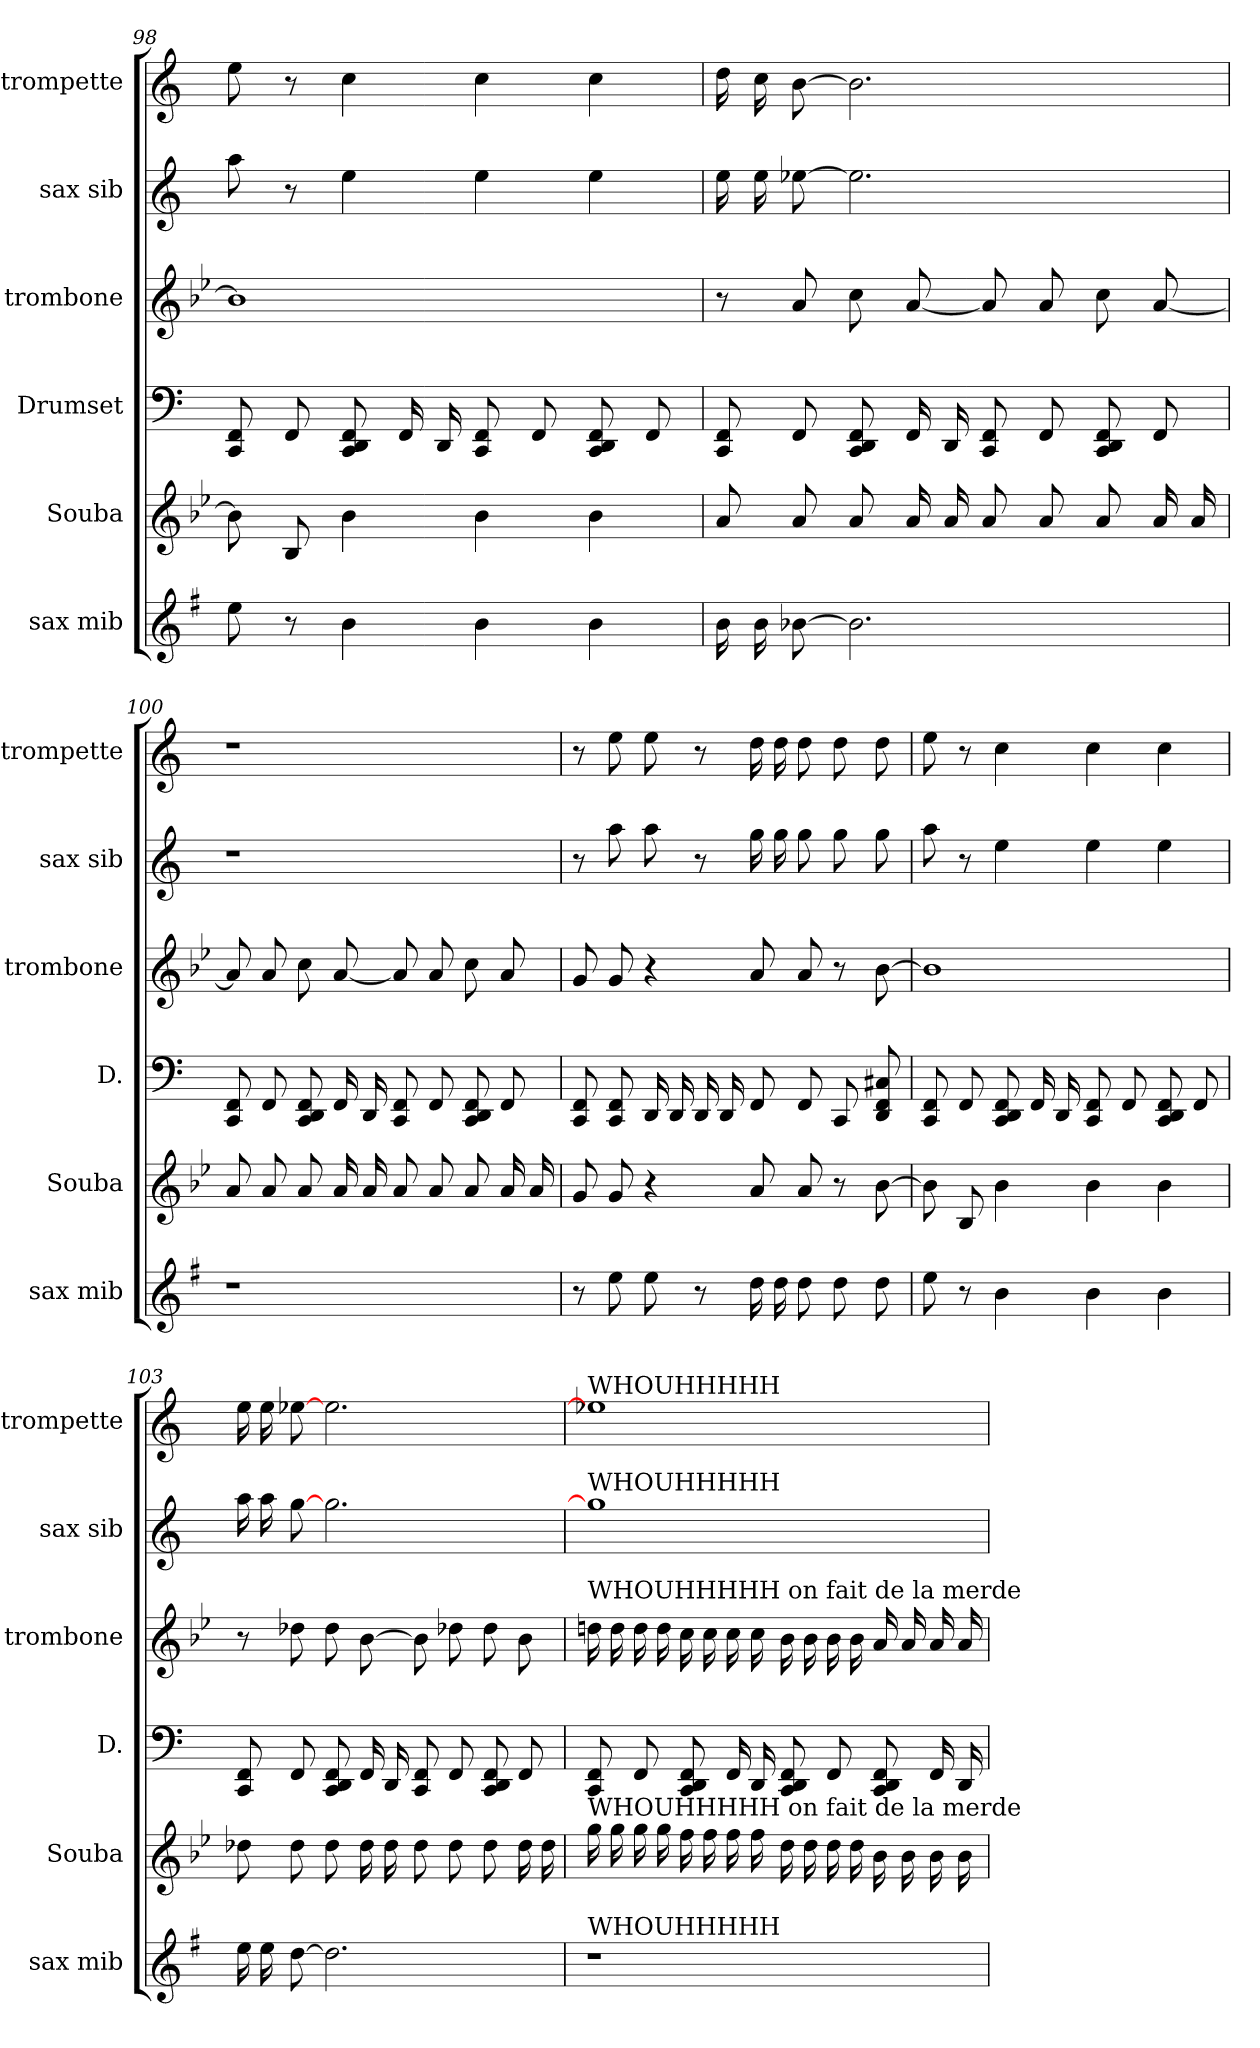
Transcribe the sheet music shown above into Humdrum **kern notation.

**kern	**kern	**kern	**kern	**kern	**kern
*part6	*part5	*part4	*part3	*part2	*part1
*staff6	*staff5	*staff4	*staff3	*staff2	*staff1
*I"sax mib	*I"Souba	*I"Drumset	*I"trombone	*I"sax sib	*I"trompette
*I'sax mib	*I'Souba	*I'D.	*I'trombone	*I'sax sib	*I'trompette
*clefG2	*clefG2	*clefF4	*clefG2	*clefG2	*clefG2
*ITrd-2c-3	*ITrd15c26	*	*ITrd8c14	*ITrd1c2	*ITrd1c2
*k[b-e-]	*k[b-e-]	*k[]	*k[b-e-]	*k[b-e-]	*k[b-e-]
=98	=98	=98	=98	=98	=98
8gg	8BB-]	8CC 8FF	1B-]	8gg	8dd
8r	8BBB-	8FF	.	8r	8r
4dd	4BB-	8CC 8DD 8FF	.	4dd	4b-
.	.	16FF	.	.	.
.	.	16DD	.	.	.
4dd	4BB-	8CC 8FF	.	4dd	4b-
.	.	8FF	.	.	.
4dd	4BB-	8CC 8DD 8FF	.	4dd	4b-
.	.	8FF	.	.	.
=99	=99	=99	=99	=99	=99
16dd	8AA	8CC 8FF	8r	16dd	16cc
16dd	.	.	.	16dd	16b-
[8dd-X	8AA	8FF	8A	[8dd-X	[8a
2.dd-]	8AA	8CC 8DD 8FF	8c	2.dd-]	2.a]
.	16AA	16FF	[8A	.	.
.	16AA	16DD	.	.	.
.	8AA	8CC 8FF	8A]	.	.
.	8AA	8FF	8A	.	.
.	8AA	8CC 8DD 8FF	8c	.	.
.	16AA	8FF	[8A	.	.
.	16AA	.	.	.	.
=100	=100	=100	=100	=100	=100
1r	8AA	8CC 8FF	8A]	1r	1r
.	8AA	8FF	8A	.	.
.	8AA	8CC 8DD 8FF	8c	.	.
.	16AA	16FF	[8A	.	.
.	16AA	16DD	.	.	.
.	8AA	8CC 8FF	8A]	.	.
.	8AA	8FF	8A	.	.
.	8AA	8CC 8DD 8FF	8c	.	.
.	16AA	8FF	8A	.	.
.	16AA	.	.	.	.
=101	=101	=101	=101	=101	=101
8r	8GG	8CC 8FF	8G	8r	8r
8gg	8GG	8CC 8FF	8G	8gg	8dd
8gg	4r	16DD	4r	8gg	8dd
.	.	16DD	.	.	.
8r	.	16DD	.	8r	8r
.	.	16DD	.	.	.
16ff	8AA	8FF	8A	16ff	16cc
16ff	.	.	.	16ff	16cc
8ff	8AA	8FF	8A	8ff	8cc
8ff	8r	8CC	8r	8ff	8cc
8ff	[8BB-	8DD 8FF 8C#X	[8B-	8ff	8cc
=102	=102	=102	=102	=102	=102
8gg	8BB-]	8CC 8FF	1B-]	8gg	8dd
8r	8BBB-	8FF	.	8r	8r
4dd	4BB-	8CC 8DD 8FF	.	4dd	4b-
.	.	16FF	.	.	.
.	.	16DD	.	.	.
4dd	4BB-	8CC 8FF	.	4dd	4b-
.	.	8FF	.	.	.
4dd	4BB-	8CC 8DD 8FF	.	4dd	4b-
.	.	8FF	.	.	.
=103	=103	=103	=103	=103	=103
16gg	8D-X	8CC 8FF	8r	16gg	16dd
16gg	.	.	.	16gg	16dd
[8ff	8D-	8FF	8d-X	[8ff	[8dd-X
2.ff]	8D-	8CC 8DD 8FF	8d-	2.ff	2.dd-
.	16D-	16FF	[8B-	.	.
.	16D-	16DD	.	.	.
.	8D-	8CC 8FF	8B-]	.	.
.	8D-	8FF	8d-X	.	.
.	8D-	8CC 8DD 8FF	8d-	.	.
.	16D-	8FF	8B-	.	.
.	16D-	.	.	.	.
=104	=104	=104	=104	=104	=104
!	!	!	!	!	!LO:TX:t=WHOUHHHHH
!	!	!	!	!LO:TX:t=WHOUHHHHH	!
!	!	!	!LO:TX:t=WHOUHHHHH on fait de la merde	!	!
!	!LO:TX:t=WHOUHHHHH on fait de la merde	!	!	!	!
!LO:TX:t=WHOUHHHHH	!	!	!	!	!
1r	16G	8CC 8FF	16dn	1ff]	1dd-X]
.	16G	.	16d	.	.
.	16G	8FF	16d	.	.
.	16G	.	16d	.	.
.	16F	8CC 8DD 8FF	16c	.	.
.	16F	.	16c	.	.
.	16F	16FF	16c	.	.
.	16F	16DD	16c	.	.
.	16D	8CC 8DD 8FF	16B-	.	.
.	16D	.	16B-	.	.
.	16D	8FF	16B-	.	.
.	16D	.	16B-	.	.
.	16BB-	8CC 8DD 8FF	16A	.	.
.	16BB-	.	16A	.	.
.	16BB-	16FF	16A	.	.
.	16BB-	16DD	16A	.	.
=	=	=	=	=	=
*-	*-	*-	*-	*-	*-
